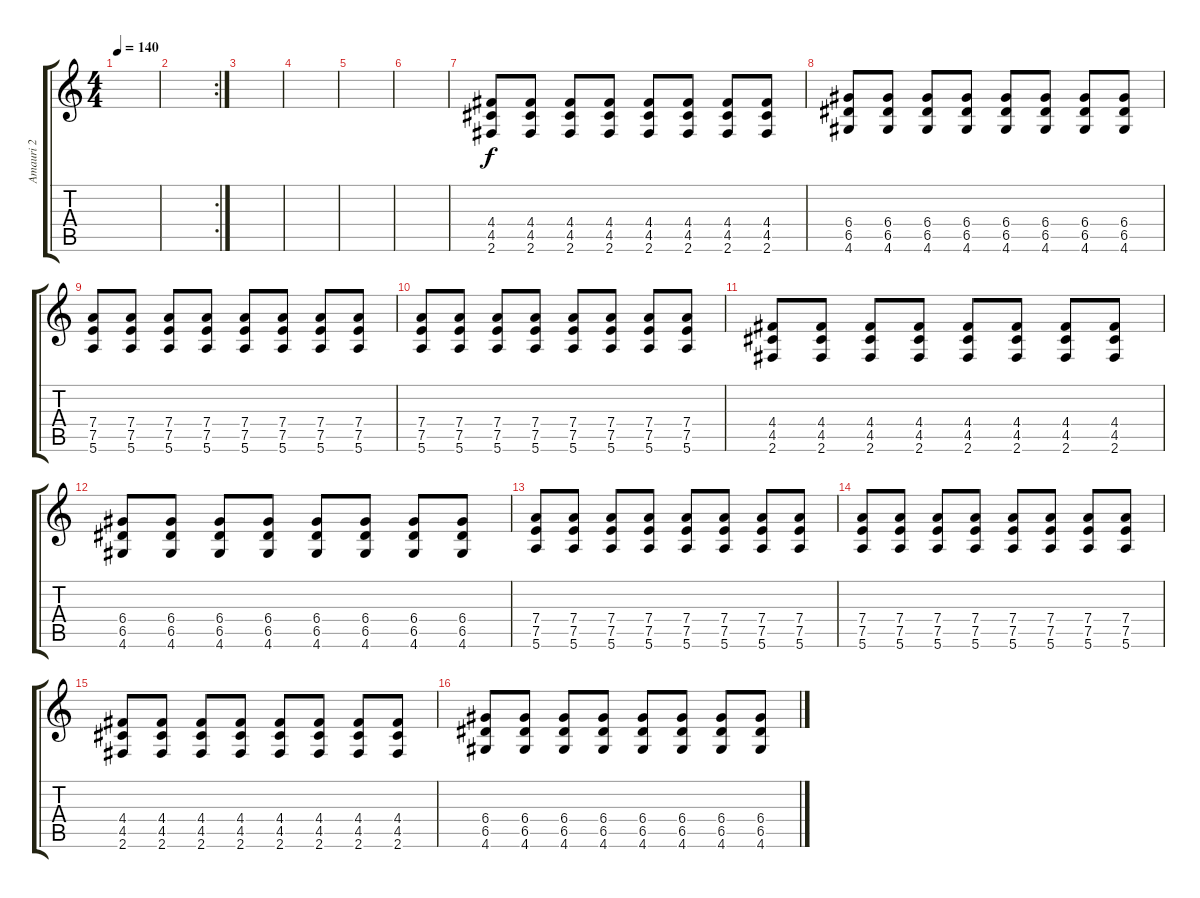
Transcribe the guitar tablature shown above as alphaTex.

\track ("Amauri 2" "Amauri 2") {instrument distortionguitar}
\staff {score tabs}
\tuning (E4 B3 G3 D3 A2 E2) {hide}
\ts (4 4)
\tempo 140
\clef g2
\ks c
|
\rc 2
|
|
|
|
|
(4.4 4.5 2.6).8 (4.4 4.5 2.6).8 (4.4 4.5 2.6).8 (4.4 4.5 2.6).8 (4.4 4.5 2.6).8 (4.4 4.5 2.6).8 (4.4 4.5 2.6).8 (4.4 4.5 2.6).8 |
(6.4 6.5 4.6).8 (6.4 6.5 4.6).8 (6.4 6.5 4.6).8 (6.4 6.5 4.6).8 (6.4 6.5 4.6).8 (6.4 6.5 4.6).8 (6.4 6.5 4.6).8 (6.4 6.5 4.6).8 |
(7.4 7.5 5.6).8 (7.4 7.5 5.6).8 (7.4 7.5 5.6).8 (7.4 7.5 5.6).8 (7.4 7.5 5.6).8 (7.4 7.5 5.6).8 (7.4 7.5 5.6).8 (7.4 7.5 5.6).8 |
(7.4 7.5 5.6).8 (7.4 7.5 5.6).8 (7.4 7.5 5.6).8 (7.4 7.5 5.6).8 (7.4 7.5 5.6).8 (7.4 7.5 5.6).8 (7.4 7.5 5.6).8 (7.4 7.5 5.6).8 |
(4.4 4.5 2.6).8 (4.4 4.5 2.6).8 (4.4 4.5 2.6).8 (4.4 4.5 2.6).8 (4.4 4.5 2.6).8 (4.4 4.5 2.6).8 (4.4 4.5 2.6).8 (4.4 4.5 2.6).8 |
(6.4 6.5 4.6).8 (6.4 6.5 4.6).8 (6.4 6.5 4.6).8 (6.4 6.5 4.6).8 (6.4 6.5 4.6).8 (6.4 6.5 4.6).8 (6.4 6.5 4.6).8 (6.4 6.5 4.6).8 |
(7.4 7.5 5.6).8 (7.4 7.5 5.6).8 (7.4 7.5 5.6).8 (7.4 7.5 5.6).8 (7.4 7.5 5.6).8 (7.4 7.5 5.6).8 (7.4 7.5 5.6).8 (7.4 7.5 5.6).8 |
(7.4 7.5 5.6).8 (7.4 7.5 5.6).8 (7.4 7.5 5.6).8 (7.4 7.5 5.6).8 (7.4 7.5 5.6).8 (7.4 7.5 5.6).8 (7.4 7.5 5.6).8 (7.4 7.5 5.6).8 |
(4.4 4.5 2.6).8 (4.4 4.5 2.6).8 (4.4 4.5 2.6).8 (4.4 4.5 2.6).8 (4.4 4.5 2.6).8 (4.4 4.5 2.6).8 (4.4 4.5 2.6).8 (4.4 4.5 2.6).8 |
(6.4 6.5 4.6).8 (6.4 6.5 4.6).8 (6.4 6.5 4.6).8 (6.4 6.5 4.6).8 (6.4 6.5 4.6).8 (6.4 6.5 4.6).8 (6.4 6.5 4.6).8 (6.4 6.5 4.6).8
